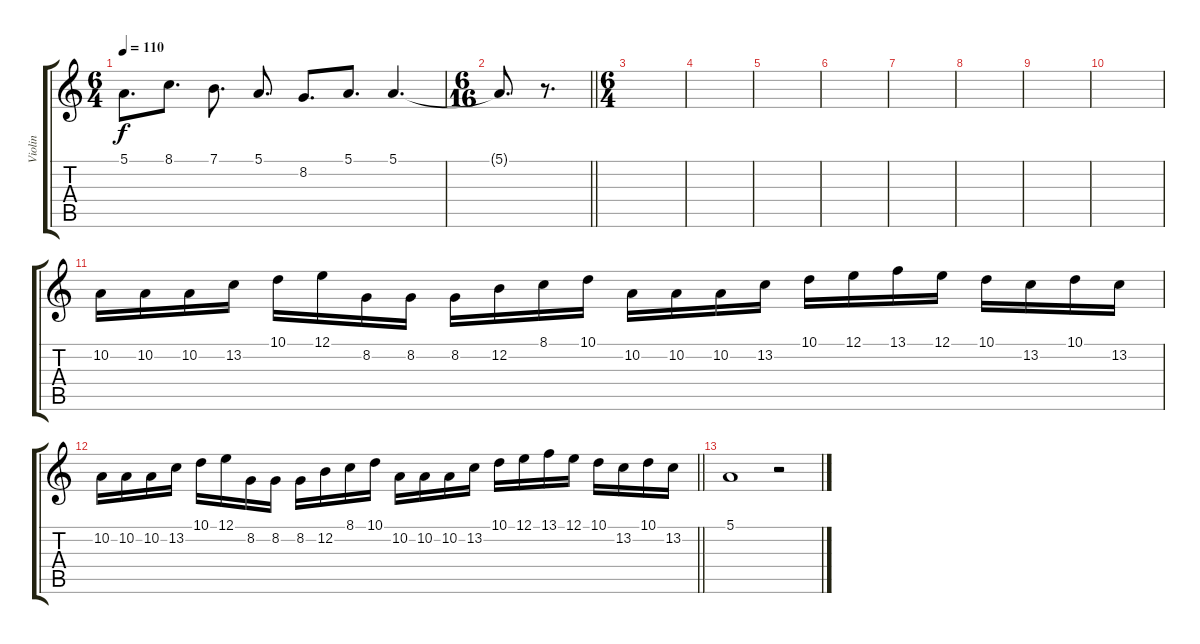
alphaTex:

\track ("Violin" "Violin") {instrument violin}
\staff {score tabs}
\tuning (E4 B3 G3 D3 A2 E2) {hide}
\ts (6 4)
\tempo 110
\clef g2
\ks c
5.1.8{d dy f} 8.1.8{d} 7.1.8{d} 5.1.8{d} 8.2.8{d} 5.1.8{d} 5.1.4{d} |
\ts (6 16)
\barLineRight lightlight
5.1{t}.8{d} r.8{d} |
\ts (6 4)
|
|
|
|
|
|
|
|
10.2.16 10.2.16 10.2.16 13.2.16 10.1.16 12.1.16 8.2.16 8.2.16 8.2.16 12.2.16 8.1.16 10.1.16 10.2.16 10.2.16 10.2.16 13.2.16 10.1.16 12.1.16 13.1.16 12.1.16 10.1.16 13.2.16 10.1.16 13.2.16 |
\barLineRight lightlight
10.2.16 10.2.16 10.2.16 13.2.16 10.1.16 12.1.16 8.2.16 8.2.16 8.2.16 12.2.16 8.1.16 10.1.16 10.2.16 10.2.16 10.2.16 13.2.16 10.1.16 12.1.16 13.1.16 12.1.16 10.1.16 13.2.16 10.1.16 13.2.16 |
5.1.1 r.2
